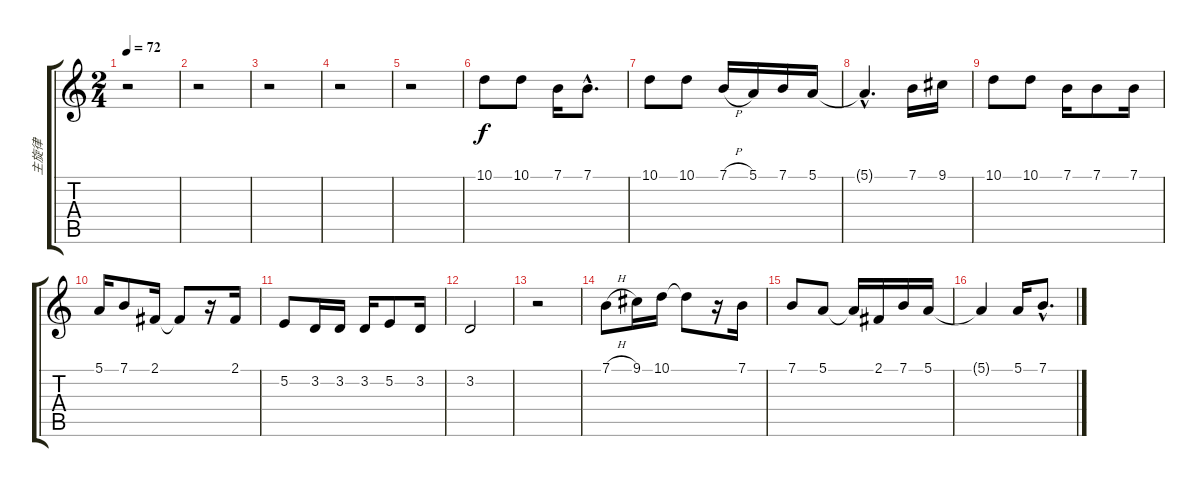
\track ("主旋律" "主旋律") {instrument vibraphone}
\staff {score tabs}
\tuning (E4 B3 G3 D3 A2 E2) {hide}
\ts (2 4)
\tempo 72
\clef g2
\ks c
r.2{dy f instrument vibraphone} |
r.2 |
r.2 |
r.2 |
r.2 |
10.1.8 10.1.8 7.1.16 7.1{hac}.8{d} |
10.1.8 10.1.8 7.1{h}.16 5.1.16 7.1.16 5.1.16 |
5.1{hac t}.4{d} 7.1.16 9.1.16 |
10.1.8 10.1.8 7.1.16 7.1.8 7.1.16 |
5.1.16 7.1.8 2.1.16 2.1{t}.8 r.16 2.1.16 |
5.2.8 3.2.16 3.2.16 3.2.16 5.2.8 3.2.16 |
3.2.2 |
r.2 |
7.1{h}.8 9.1.16 10.1.16 10.1{t}.8 r.16 7.1.16 |
7.1.8 5.1.8 5.1{t}.16 2.1.16 7.1.16 5.1.16 |
5.1{t}.4 5.1.16 7.1{hac}.8{d}
